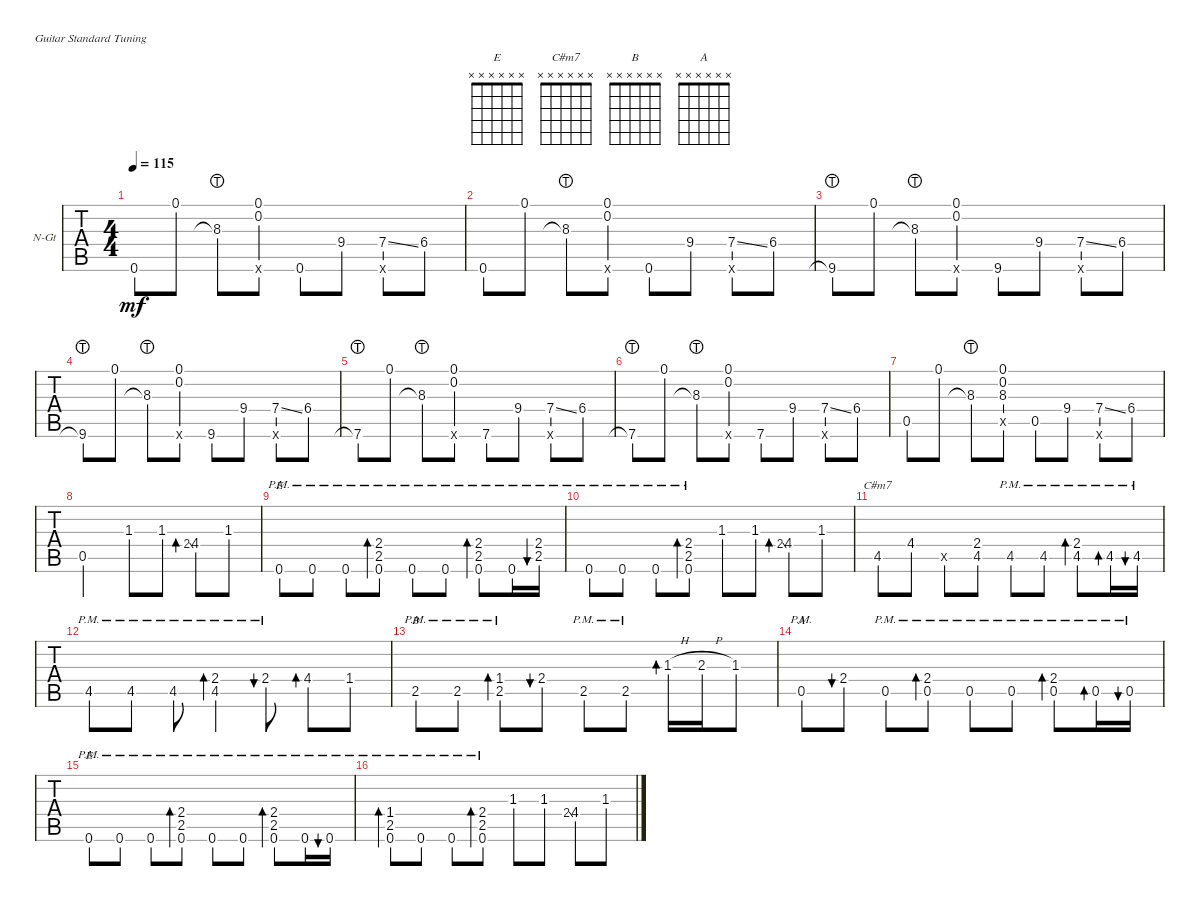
\defaultSystemsLayout 4
\bracketExtendMode groupsimilarinstruments
\firstSystemTrackNameOrientation horizontal
\otherSystemsTrackNameOrientation horizontal
\track ("Nylon Guitar" "N-Gt") {instrument acousticguitarnylon}
\staff {tabs}
\tuning (E4 B3 G3 D3 A2 E2)
\chord ("E" x x x x x x)
\chord ("C#m7" x x x x x x)
\chord ("B" x x x x x x)
\chord ("A" x x x x x x)
\ts (4 4)
\tempo 115
\clef g2
\ks c
0.6.8{dy mf instrument acousticguitarnylon} 0.1.8 8.3{lht}.8 (0.2 0.6{x} 0.1).8 0.6.8 9.4.8 (7.4{ss} 0.6{x}).8 6.4.8 |
0.6.8 0.1.8 8.3{lht}.8 (0.2 0.6{x} 0.1).8 0.6.8 9.4.8 (7.4{ss} 0.6{x}).8 6.4.8 |
9.6{lht}.8 0.1.8 8.3{lht}.8 (0.2 0.6{x} 0.1).8 9.6.8 9.4.8 (7.4{ss} 0.6{x}).8 6.4.8 |
9.6{lht}.8 0.1.8 8.3{lht}.8 (0.2 0.6{x} 0.1).8 9.6.8 9.4.8 (7.4{ss} 0.6{x}).8 6.4.8 |
7.6{lht}.8 0.1.8 8.3{lht}.8 (0.2 0.6{x} 0.1).8 7.6.8 9.4.8 (7.4{ss} 0.6{x}).8 6.4.8 |
7.6{lht}.8 0.1.8 8.3{lht}.8 (0.2 0.6{x} 0.1).8 7.6.8 9.4.8 (7.4{ss} 0.6{x}).8 6.4.8 |
0.5.8 0.1.8 8.3{lht}.8 (0.2 0.1 0.5{x} 8.3).8 0.5.8 9.4.8 (7.4{ss} 0.6{x}).8 6.4.8 |
0.5.2 1.3.8 1.3.8 2.4{ss}.8{bd 50 gr onbeat} 4.4.8 1.3.8 |
0.6{pm}.8{ch "E"} 0.6{pm}.8 0.6{pm}.8 (0.6{pm} 2.5{pm} 2.4{pm}).8{bd 51} 0.6{pm}.8 0.6{pm}.8 (0.6{pm} 2.5{pm} 2.4{pm}).8{bd 51} 0.6{pm}.16 (2.5{pm} 2.4{pm}).16{bu 51} |
0.6{pm}.8 0.6{pm}.8 0.6{pm}.8 (0.6{pm} 2.5{pm} 2.4{pm}).8{bd 51} 1.3.8 1.3.8 2.4{ss}.8{bd 50 gr onbeat} 4.4.8 1.3.8 |
4.5.8{ch "C#m7"} 4.4.8 0.5{x}.8 (4.5 2.4).8 4.5{pm}.8 4.5{pm}.8 (4.5{pm} 2.4{pm}).8{bd 51} 4.5{pm}.16{bd 51} 4.5{pm}.16{bu 51} |
4.5{pm}.8 4.5{pm}.8 4.5{pm}.8 (4.5{pm} 2.4{pm}).4{bd 51} 2.4{pm}.8{bu 49} 4.4.8{bd 48} 1.4.8 |
2.5{pm}.8{ch "B"} 2.5{pm}.8 (2.5{pm} 1.4).8{bd 51} 2.4.8{bu 47} 2.5{pm}.8 2.5{pm}.8 1.3{h}.16{bd 51} 2.3{h}.16 1.3.8 |
0.5{pm}.8{ch "A"} 2.4.8{bu 46} 0.5{pm}.8 (0.5{pm} 2.4{pm}).8{bd 44} 0.5{pm}.8 0.5{pm}.8 (0.5{pm} 2.4{pm}).8{bd 45} 0.5{pm}.16{bd 51} 0.5{pm}.16{bu 51} |
0.6{pm}.8{ch "E"} 0.6{pm}.8 0.6{pm}.8 (0.6{pm} 2.5{pm} 2.4{pm}).8{bd 51} 0.6{pm}.8 0.6{pm}.8 (0.6{pm} 2.5{pm} 2.4{pm}).8{bd 51} 0.6{pm}.16 0.6{pm}.16{bu 51} |
(0.6{pm} 2.5{pm} 1.4{pm}).8{bd 51} 0.6{pm}.8 0.6{pm}.8 (0.6{pm} 2.5{pm} 2.4{pm}).8{bd 51} 1.3.8 1.3.8 2.4{ss}.8{gr onbeat} 4.4.8 1.3.8
